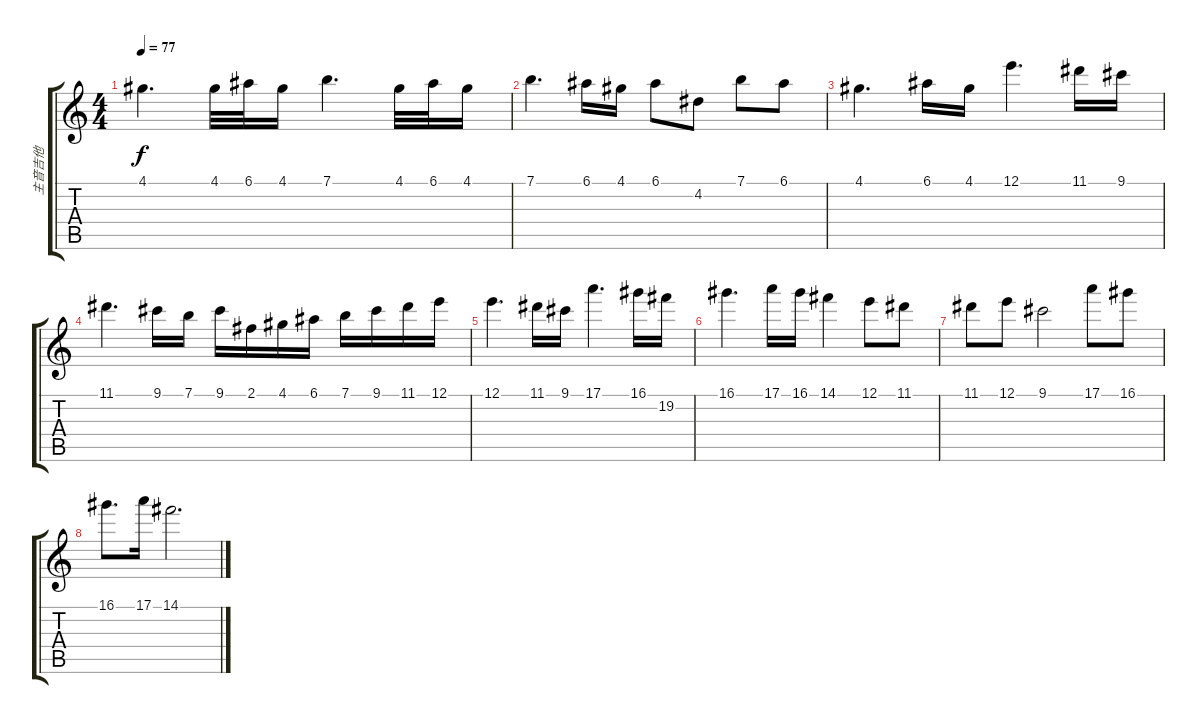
\track ("主音吉他" "主音吉他") {instrument distortionguitar}
\staff {score tabs}
\tuning (E4 B3 G3 D3 A2 E2) {hide}
\ts (4 4)
\tempo 77
\clef g2
\ks c
4.1.4{d dy f} 4.1.32 6.1.32 4.1.16 7.1.4{d} 4.1.32 6.1.32 4.1.16 |
7.1.4{d} 6.1.16 4.1.16 6.1.8 4.2.8 7.1.8 6.1.8 |
4.1.4{d} 6.1.16 4.1.16 12.1.4{d} 11.1.16 9.1.16 |
11.1.4{d} 9.1.16 7.1.16 9.1.16 2.1.16 4.1.16 6.1.16 7.1.16 9.1.16 11.1.16 12.1.16 |
12.1.4{d} 11.1.16 9.1.16 17.1.4{d} 16.1.16 19.2.16 |
16.1.4{d} 17.1.16 16.1.16 14.1.4 12.1.8 11.1.8 |
11.1.8 12.1.8 9.1.2 17.1.8 16.1.8 |
16.1.8{d} 17.1.16 14.1.2{d}
